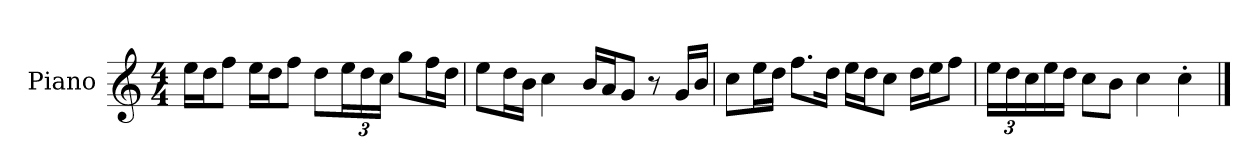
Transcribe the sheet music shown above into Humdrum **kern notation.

**kern
*part1
*staff1
*I"Piano
*I'P-no
*clefG2
*k[]
*M4/4
*MM90
=1
16ee\LL
16dd\J
8ff\J
16ee\LL
16dd\J
8ff\J
8dd\L
*Xbrackettup
24ee\L
24dd\
24cc\JJ
8gg\L
16ff\L
16dd\JJ
=2
8ee\L
16dd\L
16b\JJ
4cc\
16b/LL
16a/J
8g/J
8r
16g/LL
16b/JJ
=3
8cc\L
16ee\L
16dd\JJ
8.ff\L
16dd\Jk
16ee\LL
16dd\J
8cc\J
16dd\LL
16ee\J
8ff\J
!!LO:LB:g=z
=4
24ee\LL
24dd\
24cc\
16ee\
16dd\JJ
8cc\L
8b\J
4cc\
4cc'\
==
*-
